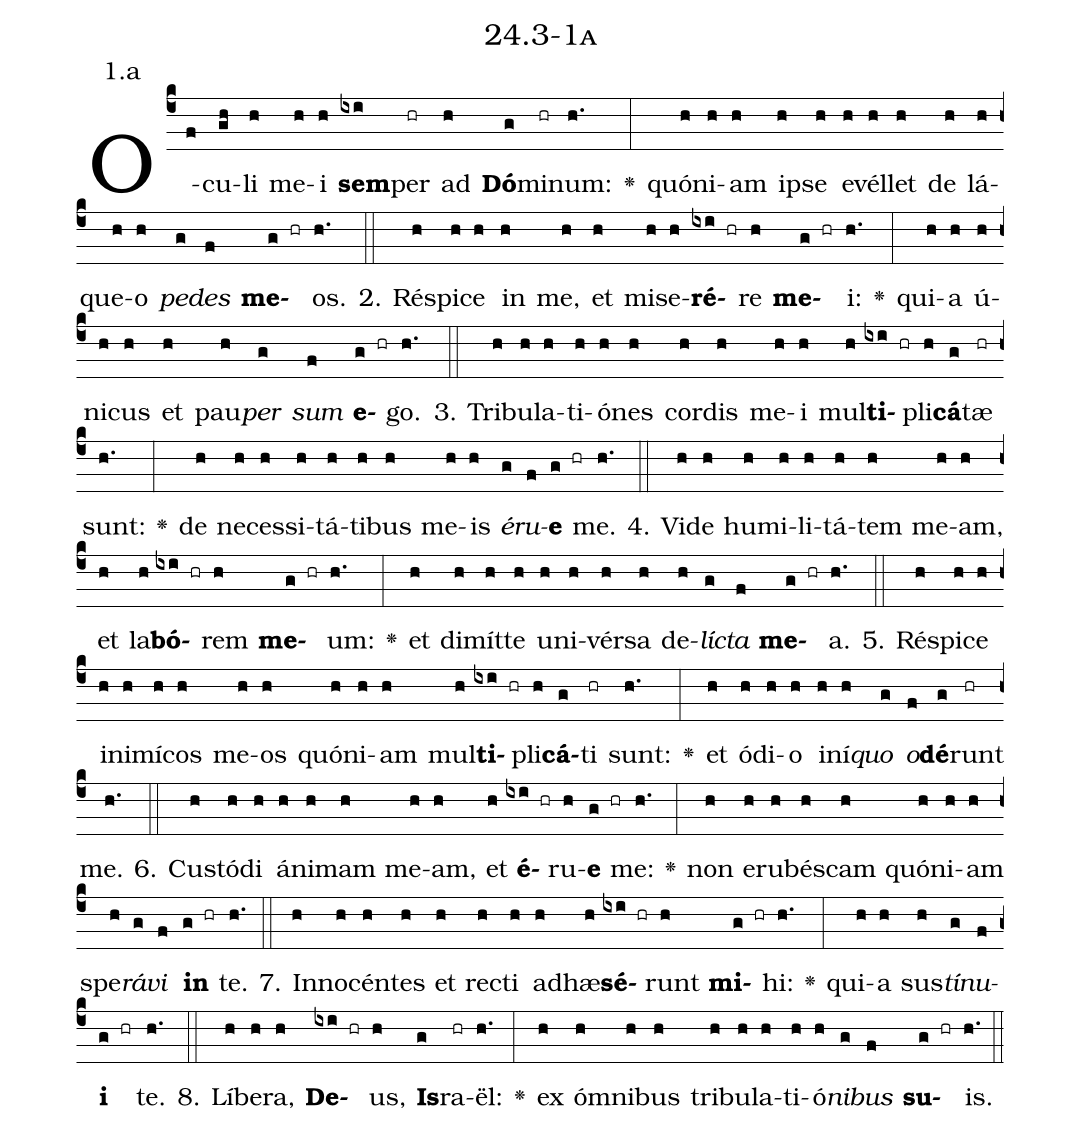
name: 24.3-1a;
annotation: 1.a;
%%
(c4)O(f)cu(gh)li(h) me(h)i(h) <b>sem</b>(ixi)per(hr) ad(h) <b>Dó</b>(g)mi(hr)num:(h.) <v>\greheightstar</v>(:) quón(h)i(h)am(h) ip(h)se(h) e(h)vél(h)let(h) de(h) lá(h)que(h)o(h) <i>pe</i>(g)<i>des</i>(f) <b>me</b>(g hr)os.(h.) (::)
2. Ré(h)spi(h)ce(h) in(h) me,(h) et(h) mi(h)se(h)<b>ré</b>(ixi hr)re(h) <b>me</b>(g hr)i:(h.) <v>\greheightstar</v>(:) qui(h)a(h) ú(h)ni(h)cus(h) et(h) pau(h)<i>per</i>(g) <i>sum</i>(f) <b>e</b>(g hr)go.(h.) (::)
3. Tri(h)bu(h)la(h)ti(h)ó(h)nes(h) cor(h)dis(h) me(h)i(h) mul(h)<b>ti</b>(ixi hr)pli(h)<b>cá</b>(g)tæ(hr) sunt:(h.) <v>\greheightstar</v>(:) de(h) ne(h)ces(h)si(h)tá(h)ti(h)bus(h) me(h)is(h) <i>é</i>(g)<i>ru</i>(f)<b>e</b>(g hr) me.(h.) (::)
4. Vi(h)de(h) hu(h)mi(h)li(h)tá(h)tem(h) me(h)am,(h) et(h) la(h)<b>bó</b>(ixi hr)rem(h) <b>me</b>(g hr)um:(h.) <v>\greheightstar</v>(:) et(h) di(h)mít(h)te(h) u(h)ni(h)vér(h)sa(h) de(h)<i>líc</i>(g)<i>ta</i>(f) <b>me</b>(g hr)a.(h.) (::)
5. Ré(h)spi(h)ce(h) in(h)i(h)mí(h)cos(h) me(h)os(h) quón(h)i(h)am(h) mul(h)<b>ti</b>(ixi hr)pli(h)<b>cá</b>(g)ti(hr) sunt:(h.) <v>\greheightstar</v>(:) et(h) ó(h)di(h)o(h) in(h)í(h)<i>quo</i>(g) <i>o</i>(f)<b>dé</b>(g)runt(hr) me.(h.) (::)
6. Cus(h)tó(h)di(h) á(h)ni(h)mam(h) me(h)am,(h) et(h) <b>é</b>(ixi hr)ru(h)<b>e</b>(g hr) me:(h.) <v>\greheightstar</v>(:) non(h) e(h)ru(h)bés(h)cam(h) quón(h)i(h)am(h) spe(h)<i>rá</i>(g)<i>vi</i>(f) <b>in</b>(g hr) te.(h.) (::)
7. In(h)no(h)cén(h)tes(h) et(h) rec(h)ti(h) ad(h)hæ(h)<b>sé</b>(ixi hr)runt(h) <b>mi</b>(g hr)hi:(h.) <v>\greheightstar</v>(:) qui(h)a(h) sus(h)<i>tí</i>(g)<i>nu</i>(f)<b>i</b>(g hr) te.(h.) (::)
8. Lí(h)be(h)ra,(h) <b>De</b>(ixi hr)us,(h) <b>Is</b>(g)ra(hr)ël:(h.) <v>\greheightstar</v>(:) ex(h) óm(h)ni(h)bus(h) tri(h)bu(h)la(h)ti(h)ó(h)<i>ni</i>(g)<i>bus</i>(f) <b>su</b>(g hr)is.(h.) (::)
